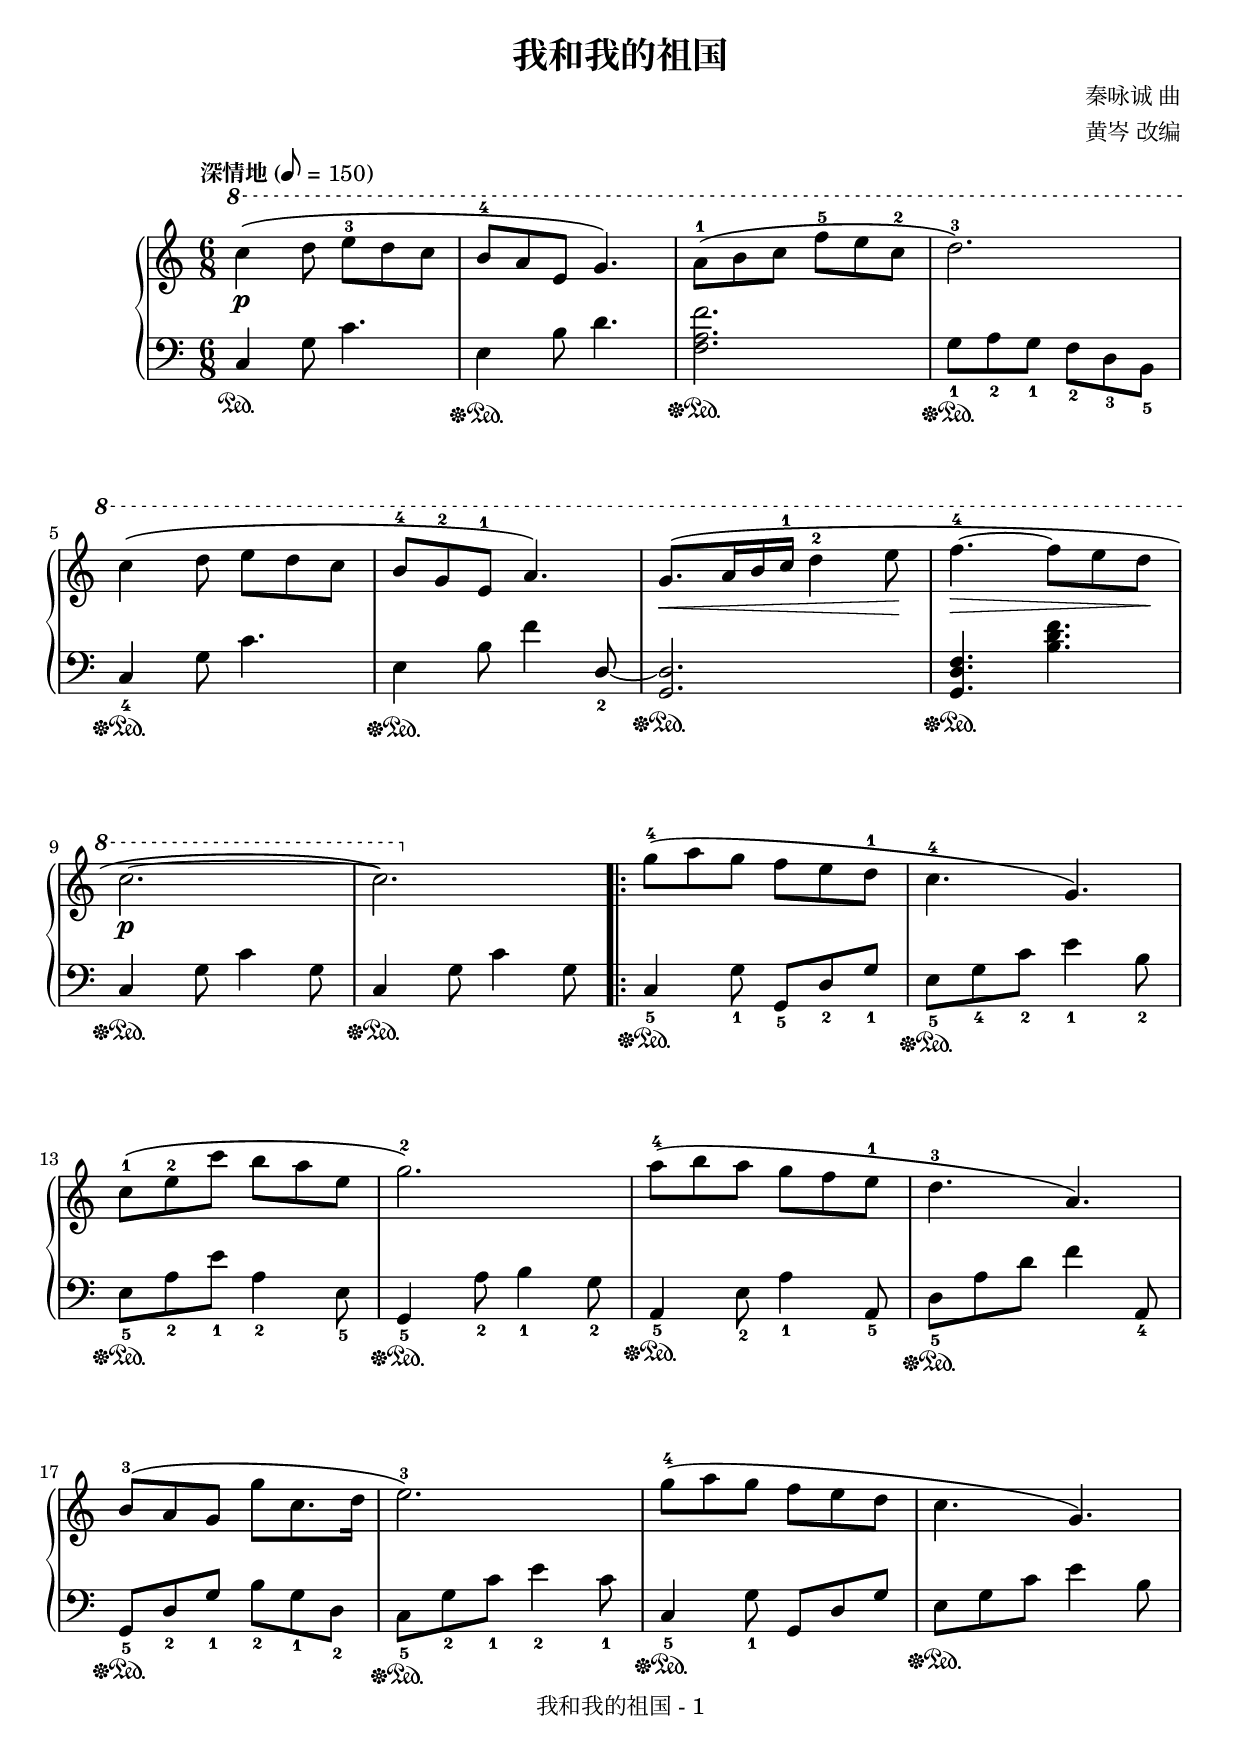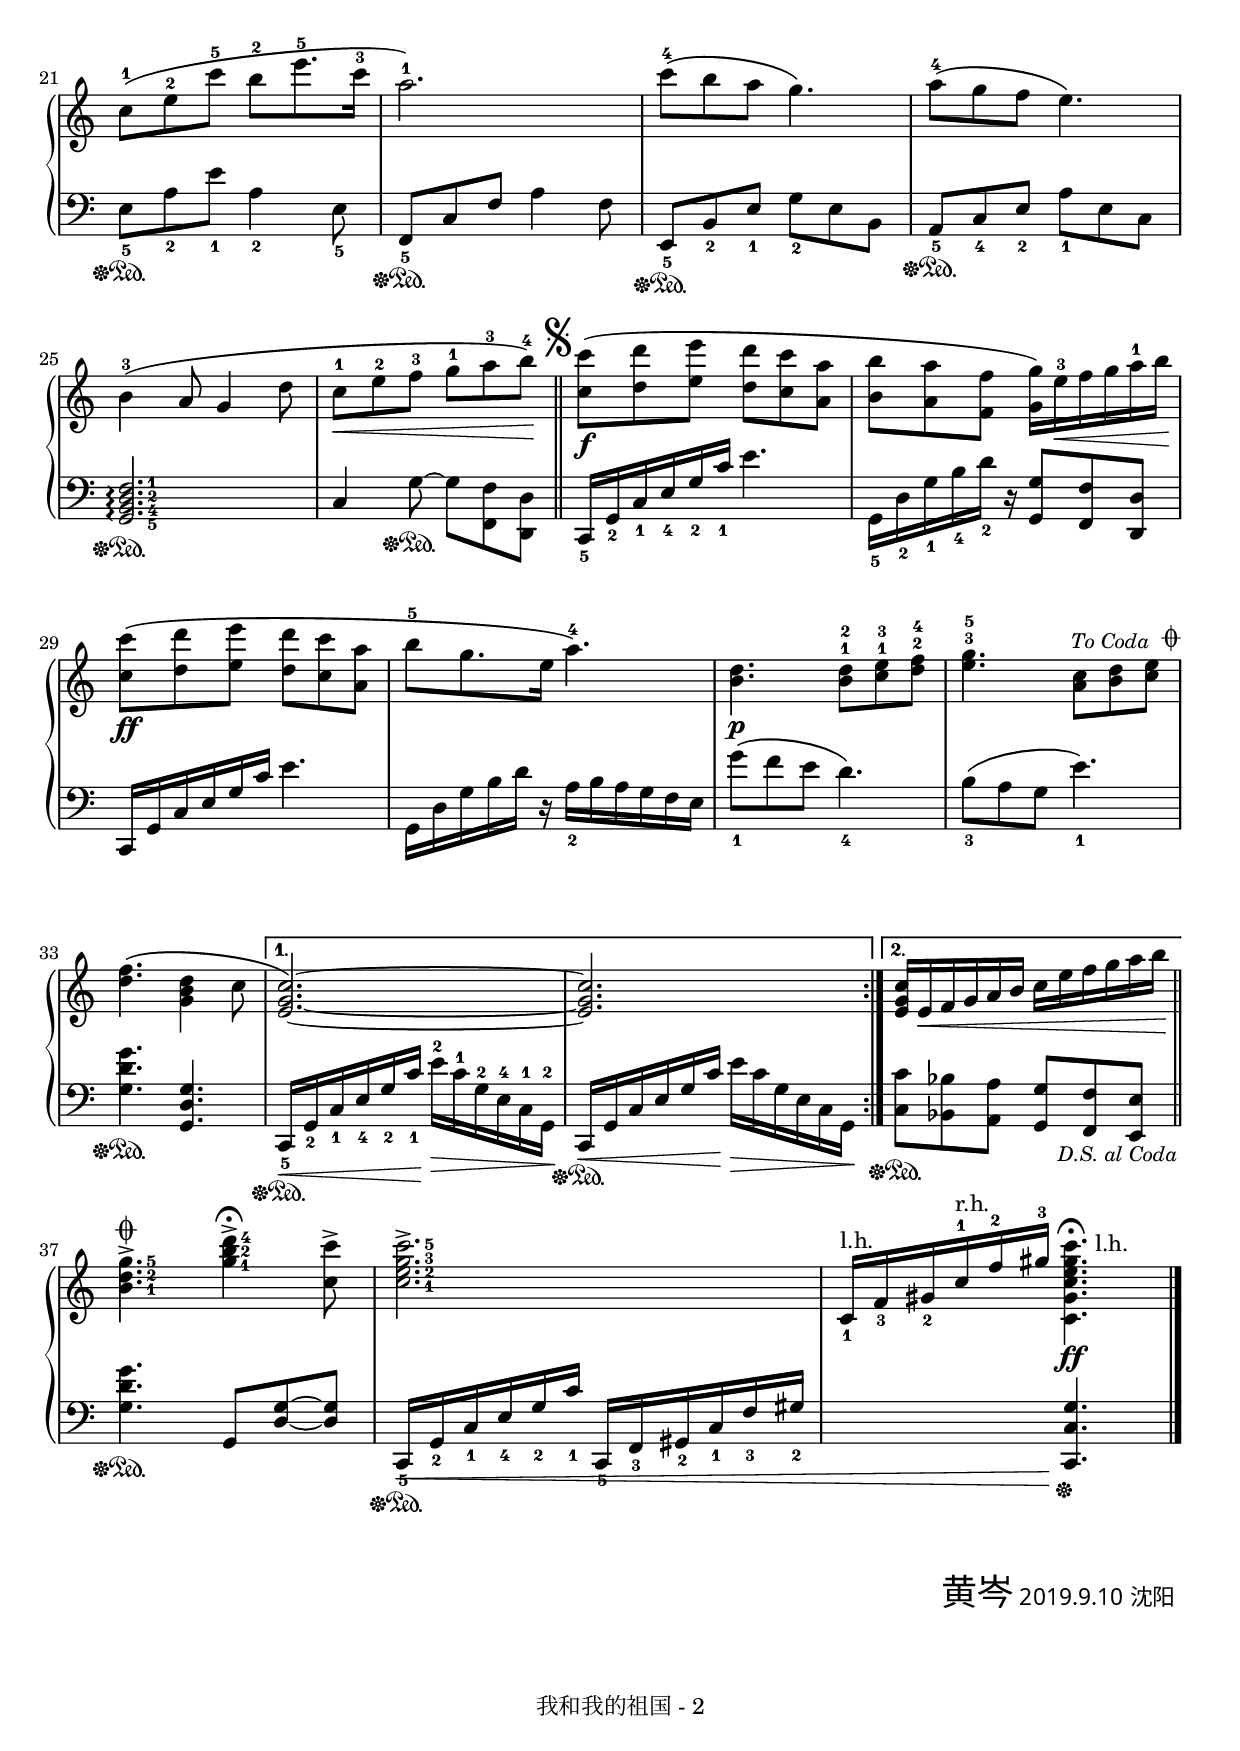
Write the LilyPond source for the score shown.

\version "2.18.2"

songName = "我和我的祖国"
\include "../lib/paper-footer.ily"
\version "2.18.2"
% 提供最常用的 D.C. al Fine 或 D.S. al Fine 重复的方法
% LilyPond目前没有相应的解决方案，所以只能自己写一些代码片断来简化书写过程。


% 实现 D.C. al Fine 或 D.S. al Fine 的重复
% 代码来自 
%    http://lilypond.1069038.n5.nabble.com/D-C-al-fine-td186747.html
%
% 因为显示符号相对复杂，所以在函数中不提供显示符号的功能，而是在文件后面提供了一些显示的命令。
%
% 已知Bug: 
%  1. 编译时会提示： warning: cannot end volta spanner ，不过不影响使用
%  2. 如果 firstpart 恰好是以一个 \repeat volta x 结尾，该 repeat 的重复小节线 ":|"  
%     会被替换成普通的竖线 "|" ，这时，需要手工指定 \bar ":|."
%  3. 如果 secondpart 恰好是以一个 \repeat volta x 开头，该 repeat 的重复小节线 "|:"
%     会被替换成普通的竖线 "|" ，这时，需要手工指定 \bar ".|:"
repeatfine =
#(define-music-function (parser location firstpart secondpart)
(ly:music? ly:music?)
   #{
     \repeat volta 2 {
       $firstpart
     }
     \alternative {
       {
         \set Score.repeatCommands = #'((volta #f))
         $secondpart
       }
       {
         \set Score.repeatCommands = #'((volta #f))
       }
     }
   #})


% 提供一些重复标记
% 如果显示的位置不合适，可以参考 
%   http://lilypond.org/doc/v2.18/Documentation/notation/formatting-text#text-alignment 
% 中的例子，进行移动。
% 如:  \markup { \translate #'(-4 . -5) \toCoda }
% 
% Unlike text scripts, rehearsal marks cannot be stacked at a particular
% point in a score: only one RehearsalMark object is created.
% 前一版本使用 \mark \markup { ... } ，导致四手联弹曲子中只能显示一个 D.C. al Fine ，
% 所以现在将其定义为 \markup { ... }
#(define-markup-command (repeatSymbol layout props text) (markup?)
  (interpret-markup layout props
    #{
      \markup {
        \italic { $text }
      }
    #}))

dc = \markup \repeatSymbol #"D.C."
ds = \markup \repeatSymbol #"D.S."
dcalFine = \markup \repeatSymbol #"D.C. al Fine"
dsalCoda = \markup \repeatSymbol #"D.S. al Coda"
dsalFine = \markup \repeatSymbol #"D.S. al Fine"
fine   = \markup \repeatSymbol #"Fine"
toCoda = \markup \repeatSymbol { \lower #1 "To Coda " { \musicglyph #"scripts.coda"} }


% 提供一些重复标记
% 如果显示的位置不合适，可以参考命令定义，在自己的代码中使用进行一些调整。
% 如:  \once \override Score.RehearsalMark.direction = #DOWN \dcalFine-mark
define-mark-symbol = #(define-music-function (parser location label) (markup?)
  #{
    % the align part
    \once \override Score.RehearsalMark.break-visibility = #begin-of-line-invisible
    % \once \override Score.RehearsalMark.direction = #DOWN
    \once \override Score.RehearsalMark.self-alignment-X = #RIGHT
    
    \once \override Score.RehearsalMark.font-size = #-1
    % \once \override Score.RehearsalMark.extra-offset = #'( -1 . -1 )
    \mark \markup { \italic { $label } }
  #})
dc-mark = \define-mark-symbol #"D.C."
ds-mark = \define-mark-symbol #"D.S."
dcalFine-mark = \define-mark-symbol #"D.C. al Fine"
dsalCoda-mark = \define-mark-symbol #"D.S. al Coda"
dsalFine-mark = \define-mark-symbol #"D.S. al Fine"
fine-mark = \define-mark-symbol #"Fine"
toCoda-mark = \define-mark-symbol \markup { { \lower #1 "To Coda " { \musicglyph #"scripts.coda"} } } 


\header {
  title = \songName
  composer = "秦咏诚 曲"
  arranger = "黄岑 改编"
}

keyTime = {
  \key c \major
  \time 6/8
  \numericTimeSignature
}


upper_repeat = \relative c'' {
  <c c'>8\f\( <d d'> <e e'> <d d'> <c c'> <a a'> |
  <b b'>8 <a a'> <f f'> <g g'>16\) e'-3\< f g a-1 b\! |\break
  
  <c, c'>8\ff\( <d d'> <e e'> <d d'> <c c'> <a a'> |
  b'8-5 g8. e16 a4.-4\) |
  <b, d>4.\p q8-1-2 <c e>-1-3 <d f>-2-4 |
  <e g>4.-3-5 <a, c>8 <b d> <c e> |\break 
}

upper = \relative c'' {
  \clef treble
  \keyTime
  \tempo "深情地" 8=150
  \override Hairpin.to-barline = ##f
  \set fingeringOrientations = #'(right)
  
  \ottava #1
  c'4\p\( d8 e-3 d c |
  b8-4 a e g4.\) |
  a8-1\( b c f-5 e c-2 |
  d2.-3\) |\break
  
  c4\( d8 e d c |
  b8-4 g-2 e-1 a4.\) |
  g8.\(\< a16 b c-1 d4-2 e8\! |
  f4.-4~\> f8 e d\! |\break
  
  c2.~\p |
  c2.\)\ottava #0 |
  \repeat volta 2 {
    g8-4\( a g f e d-1 |
    c4.-4 g\) |\break
    
    c8-1\( e-2 c' b a e |
    g2.-2\) |
    a8-4\( b a g f e-1 |
    d4.-3 a\) |\break
    
    b8-3\( a g g' c,8. d16 |
    e2.-3\) 
    g8-4\( a g f e d |
    c4. g\) |\break\pageBreak
    
    c8-1\( e-2 c'-5 b-2 e8.-5 c16-3 | % 我在其他人的谱子中看到的是 d8，不过黄老师认为 e 更好听，所以这里按照她的意见写成 e8.
    a2.-1\) |
    c8-4\( b a g4.\) |
    a8-4\( g f e4.\) |\break
    
    b4-3\( a8 g4 d'8 |
    c8-1\< e-2 f-3 g-1 a-3 b-4\!\) |\bar "||"\mark \markup { \musicglyph #"scripts.segno" }
    \upper_repeat
    \toCoda-mark
    
    <d, f>4.\( <g, b d>4 c8 |
  }
  \alternative {
    {
      <e, g c>2.\)~ |
      q2. |
    }
    {
      q16 e16\< f g a b c e f g a b\! |\bar"||" \once \override Score.RehearsalMark.direction = #DOWN \dsalCoda-mark \break
      \tag #'midi {
        \upper_repeat
      }
    }
  }
  
  <b,-1 d-2 g-5>4.->\coda <g'-1 b-2 d-4>4->\fermata <c, c'>8-> |
  <c-1 e-2 g-3 c-5>2.-> |
  s4. <c, gis' c e gis c>4.\ff\fermata^\markup{\translate #'(3 . 1)"l.h."}
  |\bar "|."
}

% 因为本首曲子大量使用踏板，为了减少代码量，定义缩写
On=\sustainOn
Off=\sustainOff
Switch=\sustainOff\sustainOn

lower_repeat = \relative c {
  c,16_5 g'_2 c_1 e_4 g_2 c_1 e4. |
  g,,16_5 d'_2 g_1 b_4 d_2 r16 <g,, g'>8 <f f'> <d d'> |\break
  
  c16 g' c e g c e4. |
  g,,16 d' g b d r a16_2 b a g f e |
  g'8_1\( f e d4._4\) |
  b8_3\( a g e'4._1\) |\break
}

lower = \relative c {
  \clef bass
  \keyTime
  \override Hairpin.to-barline = ##f
  \dynamicUp
  \set fingeringOrientations = #'(right)
  
  c4\On g'8 c4. |
  e,4\Switch b'8 d4. |
  <f, a f'>2.\Switch |
  g8_1\Switch a_2 g_1 f_2 d_3 b_5 |\break
  
  c4_4\Switch g'8 c4. |
  e,4\Switch b'8 f'4 \once \stemUp d,8_2~ |
  <g, d'>2.\Switch |
  <g d' f>4.\Switch <b' d f>4. |\break
  
  c,4\Switch g'8 c4 g8 |
  c,4\Switch g'8 c4 g8 |
  \repeat volta 2 {
    c,4_5\Switch g'8_1 g,_5 d'_2 g_1 |
    e8_5\Switch g_4 c_2 e4_1 b8_2 |\break
    
    e,8_5\Switch a_2 e'_1 a,4_2 e8_5 |
    g,4_5\Switch a'8_2 b4_1 g8_2 |
    a,4_5\Switch e'8_2 a4_1 a,8_5 |
    d8_5\Switch a' d f4 a,,8_4 |\break
    
    g8_5\Switch d'_2 g_1 b_2 g_1 d_2 |
    c8_5\Switch g'_2 c_1 e4_2 c8_1 |
    c,4_5\Switch g'8_1 g, d' g |
    e8\Switch g c e4 b8 |\break\pageBreak
    
    e,8_5\Switch a_2  e'_1 a,4_2 e8_5 |
    f,8_5\Switch c' f a4 f8 |
    e,8_5\Switch b'_2 e_1 g_2 e b |
    a8_5\Switch c_4 e_2 a_1 e c |\break
    
    <g-5 b-4 d-2 f-1>2.\Switch\arpeggio |
    c4 g'8\Switch~ \stemDown g <f, f'> <d d'> \stemNeutral |\bar"||"
    \lower_repeat
    
    <g' d' g>4.\Switch <g, d' g> |
  }
  \alternative {
    {
      c,16_5_\<\Switch g'_2 c_1 e_4 g_2 c_1\! e-2_\> c-1 g-2 e-4 c-1 g-2\! |
      c,16_\<\Switch g' c e g c\! e_\> c g e c g\! |
    }
    {
      <c c'>8\Switch <bes bes'> <a a'> <g g'> <f f'> <e e'> |
      \tag #'midi {
        \lower_repeat
      }
    }
  }
  <g' d' g>4.\Switch g,8 <d' g>~ q |
  c,16_5_\<\Switch g'_2 c_1 e_4 g_2 c_1 c,,_5 f_3 gis_2 c_1 f_3 gis_2 |
  \change Staff = "upper" c16_1^\markup {"l.h."} f_3 gis_2 c-1^\markup {"r.h."} f-2 gis-3\!
  \change Staff = "lower" <c,,,, c' g'>4.\Off |
  
  \bar "|."
}

\score {
  \keepWithTag #'pdf
  % \keepWithTag #'midi
  \new PianoStaff <<
    \new Staff = "upper" \upper
    \new Staff = "lower" \lower
  >>
  \layout {
    % indent = 0\cm
  }
  % \midi { }
}

\score {
  \unfoldRepeats
  \keepWithTag #'midi
  \new PianoStaff <<
    \new Staff = "upper" \upper
    \new Staff = "lower" \lower
  >>
  \midi { }
}

\markup { \override #'(font-name . "楷体") \column {
  \fill-with-pattern #1 #RIGHT "" "" \line {
    \override #'(font-size . 4) {
      \with-url #"https://www.icourse163.org/u/mooc1464835902878" {黄岑}
    } 2019.9.10 沈阳 }
} }
\markup { \vspace #2 }
